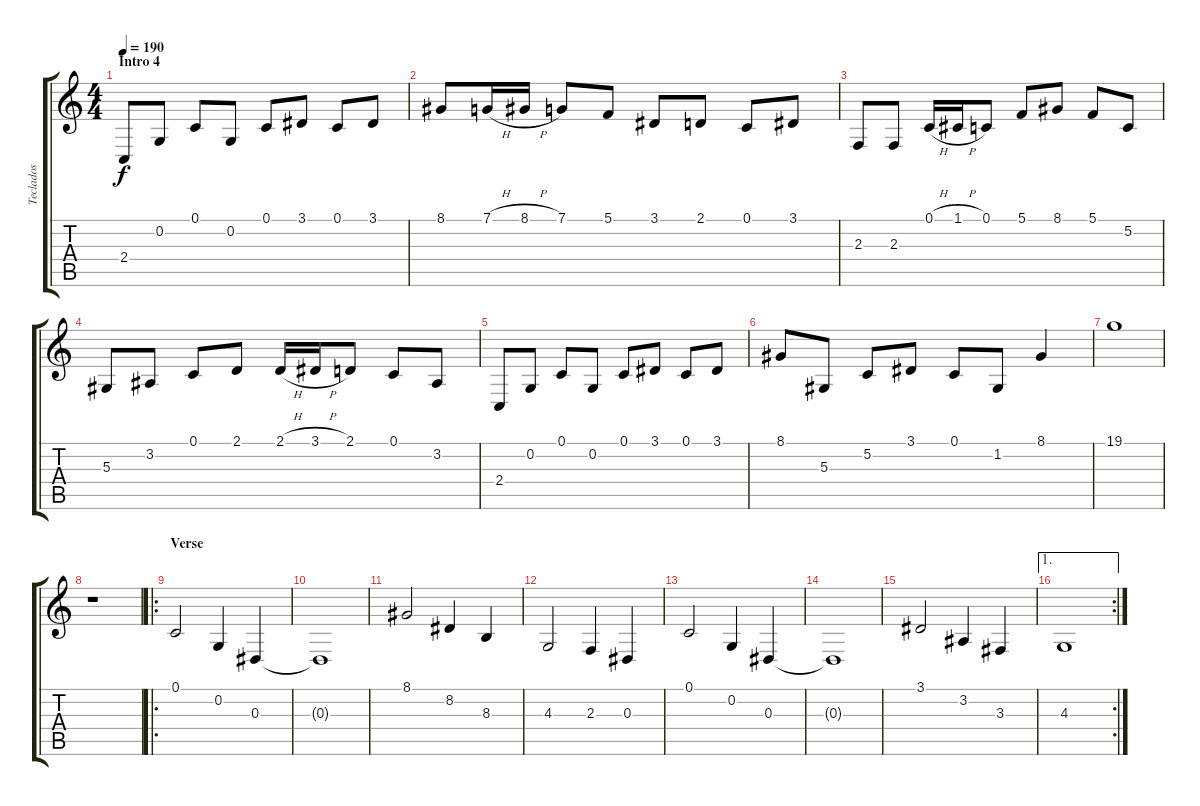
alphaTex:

\track ("Teclados" "Teclados") {instrument harpsichord}
\staff {score tabs}
\tuning (C4 G3 Eb3 Bb2 F2 C2) {hide}
\ts (4 4)
\section ("" "Intro 4")
\tempo 190
\clef g2
\ks c
2.4.8{dy f} 0.2.8 0.1.8 0.2.8 0.1.8 3.1.8 0.1.8 3.1.8 |
8.1.8 7.1{h}.16 8.1{h}.16 7.1.8 5.1.8 3.1.8 2.1.8 0.1.8 3.1.8 |
2.3.8 2.3.8 0.1{h}.16 1.1{h}.16 0.1.8 5.1.8 8.1.8 5.1.8 5.2.8 |
5.3.8 3.2.8 0.1.8 2.1.8 2.1{h}.16 3.1{h}.16 2.1.8 0.1.8 3.2.8 |
2.4.8 0.2.8 0.1.8 0.2.8 0.1.8 3.1.8 0.1.8 3.1.8 |
8.1.8 5.3.8 5.2.8 3.1.8 0.1.8 1.2.8 8.1.4 |
19.1.1 |
r.1 |
\ro
\section ("" "Verse")
0.1.2 0.2.4 0.3.4 |
0.3{t}.1 |
8.1.2 8.2.4 8.3.4 |
4.3.2 2.3.4 0.3.4 |
0.1.2 0.2.4 0.3.4 |
0.3{t}.1 |
3.1.2 3.2.4 3.3.4 |
\ae 1
\rc 2
4.3.1
